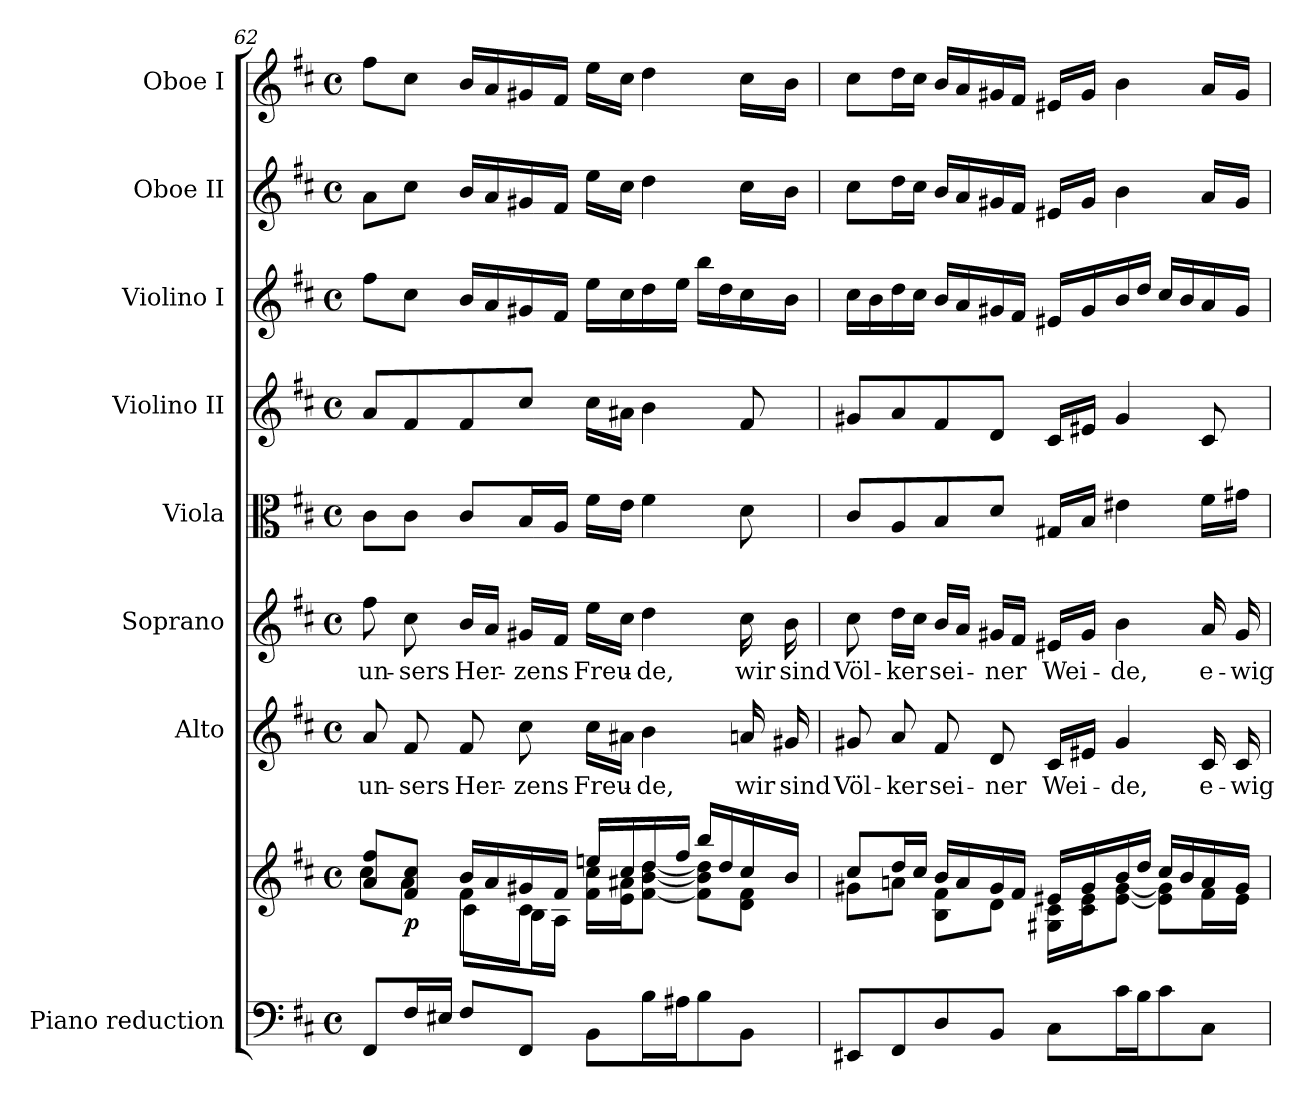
**kern	**kern	**dynam	**kern	**text	**kern	**text	**kern	**kern	**kern	**kern	**kern
*part8	*part8	*part8	*part7	*part7	*part6	*part6	*part5	*part4	*part3	*part2	*part1
*staff9	*staff8	*staff8/9	*staff7	*staff7	*staff6	*staff6	*staff5	*staff4	*staff3	*staff2	*staff1
*I"Piano reduction	*	*	*I"Alto	*	*I"Soprano	*	*I"Viola	*I"Violino II	*I"Violino I	*I"Oboe II	*I"Oboe I
*I'Pno	*	*	*	*	*	*	*I'Vla	*I'Vln	*I'Vln	*I'Ob	*I'Ob
!!LO:PB:g=z
*clefF4	*clefG2	*	*clefG2	*	*clefG2	*	*clefC3	*clefG2	*clefG2	*clefG2	*clefG2
*k[f#c#]	*k[f#c#]	*	*k[f#c#]	*	*k[f#c#]	*	*k[f#c#]	*k[f#c#]	*k[f#c#]	*k[f#c#]	*k[f#c#]
*M4/4	*M4/4	*	*M4/4	*	*M4/4	*	*M4/4	*M4/4	*M4/4	*M4/4	*M4/4
*met(c)	*met(c)	*	*met(c)	*	*met(c)	*	*met(c)	*met(c)	*met(c)	*met(c)	*met(c)
=62	=62	=62	=62	=62	=62	=62	=62	=62	=62	=62	=62
*	*^	*	*	*	*	*	*	*	*	*	*
*	*	*^	*	*	*	*	*	*	*	*	*	*
!	!	!	!	!	!	!LO:LY:b	!	!LO:LY:b	!	!	!	!	!
8FF#/L	8a/ 8ff#/L	8cc#\L	4ryy	.	8a/	un-	8ff#\	un-	8c#\L	8a/L	8ff#\L	8a\L	8ff#\L
!	!	!	!	!LO:DY:b	!	!LO:LY:b	!	!LO:LY:b	!	!	!	!	!
16F#/L	8f#/ 8cc#/J	8a\J	.	p	8f#/	-sers	8cc#\	-sers	8c#\J	8f#/	8cc#\J	8cc#\J	8cc#\J
16E#X/JJ	.	.	.	.	.	.	.	.	.	.	.	.	.
!	!	!	!	!	!	!LO:LY:b	!	!LO:LY:b	!	!	!	!	!
8F#/L	16b/LL	8f#\L	8c#\L	.	8f#/	Her-	16b/LL	Her-	8c#/L	8f#/	16b/LL	16b/LL	16b/LL
.	16a/	.	.	.	.	.	16a/JJ	.	.	.	16a/	16a/	16a/
!	!	!	!	!	!	!LO:LY:b	!	!LO:LY:b	!	!	!	!	!
8FF#/J	16g#X/	8c#\J	16B\L	.	8cc#\	-zens	16g#X/LL	-zens	16B/L	8cc#/J	16g#X/	16g#X/	16g#X/
.	16f#/JJ	.	16A\JJ	.	.	.	16f#/JJ	.	16A/JJ	.	16f#/JJ	16f#/JJ	16f#/JJ
!	!	!	!	!	!	!LO:LY:b	!	!LO:LY:b	!	!	!	!	!
8BB\L	16een/LL	16f#\ 16cc#\LL	2ryy	.	16cc#\LL	Freu-	16ee\LL	Freu-	16f#\LL	16cc#\LL	16ee\LL	16ee\LL	16ee\LL
.	16cc#/	16e\ 16a#X\J	.	.	16a#X\JJ	.	16cc#\JJ	.	16e\JJ	16a#X\JJ	16cc#\	16cc#\JJ	16cc#\JJ
!	!	!	!	!	!	!LO:LY:b	!	!LO:LY:b	!	!	!	!	!
16B\L	16dd/	[8f#\ [8b\ [8dd\J	.	.	4b\	-de,	4dd\	-de,	4f#\	4b\	16dd\	4dd\	4dd\
16A#X\J	16ff#/JJ	.	.	.	.	.	.	.	.	.	16ee\JJ	.	.
8B\	16bb/LL	8f#\] 8b\] 8dd\]L	.	.	.	.	.	.	.	.	16bb\LL	.	.
.	16dd/	.	.	.	.	.	.	.	.	.	16dd\	.	.
!	!	!	!	!	!	!LO:LY:b	!	!LO:LY:b	!	!	!	!	!
8BB\J	16cc#/	8d\ 8f#\J	.	.	16an/	wir	16cc#\	wir	8d\	8f#/	16cc#\	16cc#\LL	16cc#\LL
!	!	!	!	!	!	!LO:LY:b	!	!LO:LY:b	!	!	!	!	!
.	16b/JJ	.	.	.	16g#X/	sind	16b\	sind	.	.	16b\JJ	16b\JJ	16b\JJ
*	*	*v	*v	*	*	*	*	*	*	*	*	*	*
=63	=63	=63	=63	=63	=63	=63	=63	=63	=63	=63	=63	=63
!	!	!	!	!	!LO:LY:b	!	!LO:LY:b	!	!	!	!	!
8EE#X/L	8cc#/L	8g#X\L	.	8g#X/	Völ-	8cc#\	Völ-	8c#/L	8g#X/L	16cc#\LL	8cc#\L	8cc#\L
.	.	.	.	.	.	.	.	.	.	16b\	.	.
!	!	!	!	!	!LO:LY:b	!	!LO:LY:b	!	!	!	!	!
8FF#/	16dd/L	8an\J	.	8a/	-ker	16dd\LL	-ker	8A/	8a/	16dd\	16dd\L	16dd\L
.	16cc#/JJ	.	.	.	.	16cc#\JJ	.	.	.	16cc#\JJ	16cc#\JJ	16cc#\JJ
!	!	!	!	!	!LO:LY:b	!	!LO:LY:b	!	!	!	!	!
8D/	16b/LL	8B\ 8f#\L	.	8f#/	sei-	16b/LL	sei-	8B/	8f#/	16b/LL	16b/LL	16b/LL
.	16a/	.	.	.	.	16a/JJ	.	.	.	16a/	16a/	16a/
!	!	!	!	!	!LO:LY:b	!	!LO:LY:b	!	!	!	!	!
8BB/J	16g#/	8d\J	.	8d/	-ner	16g#X/LL	-ner	8d/J	8d/J	16g#X/	16g#X/	16g#X/
.	16f#/JJ	.	.	.	.	16f#/JJ	.	.	.	16f#/JJ	16f#/JJ	16f#/JJ
!	!	!	!	!	!LO:LY:b	!	!LO:LY:b	!	!	!	!	!
8C#\L	16e#X/LL	16G#X\ 16c#\LL	.	16c#/LL	Wei-	16e#X/LL	Wei-	16G#X/LL	16c#/LL	16e#X/LL	16e#X/LL	16e#X/LL
.	16g#/	16c#\ 16e#\J	.	16e#X/JJ	.	16g#/JJ	.	16B/JJ	16e#X/JJ	16g#/	16g#/JJ	16g#/JJ
!	!	!	!	!	!LO:LY:b	!	!LO:LY:b	!	!	!	!	!
16c#\L	16b/	[8e#\ [8g#\J	.	4g#/	-de,	4b\	-de,	4e#X\	4g#/	16b/	4b\	4b\
16B\J	16dd/JJ	.	.	.	.	.	.	.	.	16dd/JJ	.	.
8c#\	16cc#/LL	8e#\] 8g#\]L	.	.	.	.	.	.	.	16cc#/LL	.	.
.	16b/	.	.	.	.	.	.	.	.	16b/	.	.
!	!	!	!	!	!LO:LY:b	!	!LO:LY:b	!	!	!	!	!
8C#\J	16a/	16f#\L	.	16c#/	e-	16a/	e-	16f#\LL	8c#/	16a/	16a/LL	16a/LL
!	!	!	!	!	!LO:LY:b	!	!LO:LY:b	!	!	!	!	!
.	16g#/JJ	16e#\JJ	.	16c#/	-wig	16g#/	-wig	16g#X\JJ	.	16g#/JJ	16g#/JJ	16g#/JJ
*	*v	*v	*	*	*	*	*	*	*	*	*	*
=	=	=	=	=	=	=	=	=	=	=	=
*-	*-	*-	*-	*-	*-	*-	*-	*-	*-	*-	*-
